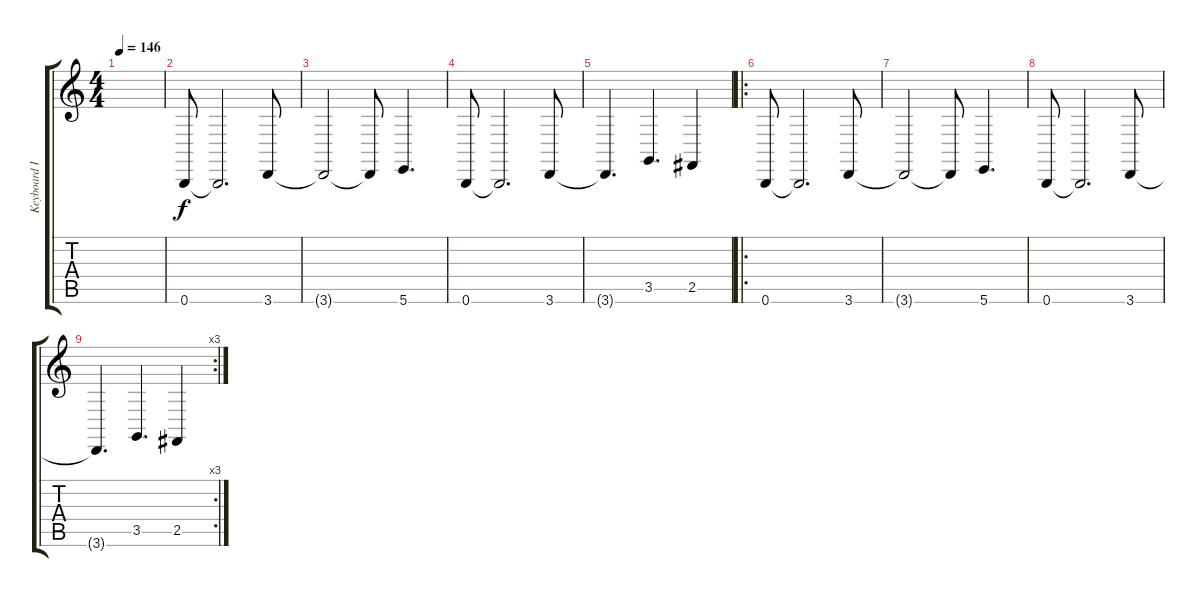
\track ("Keyboard II [Maria]" "Keyboard I") {instrument lead5charang}
\staff {score tabs}
\tuning (B3 Gb3 D3 A2 E2 B1) {hide}
\ts (4 4)
\tempo 146
\clef g2
\ks c
|
0.6.8{volume 16 instrument lead1square} 0.6{t}.2{d} 3.6.8 |
3.6{t}.2 3.6{t}.8 5.6.4{d} |
0.6.8 0.6{t}.2{d} 3.6.8 |
3.6{t}.4{d} 3.5.4{d} 2.5.4 |
\ro
0.6.8 0.6{t}.2{d} 3.6.8 |
3.6{t}.2 3.6{t}.8 5.6.4{d} |
0.6.8 0.6{t}.2{d} 3.6.8 |
\rc 3
3.6{t}.4{d} 3.5.4{d} 2.5.4
